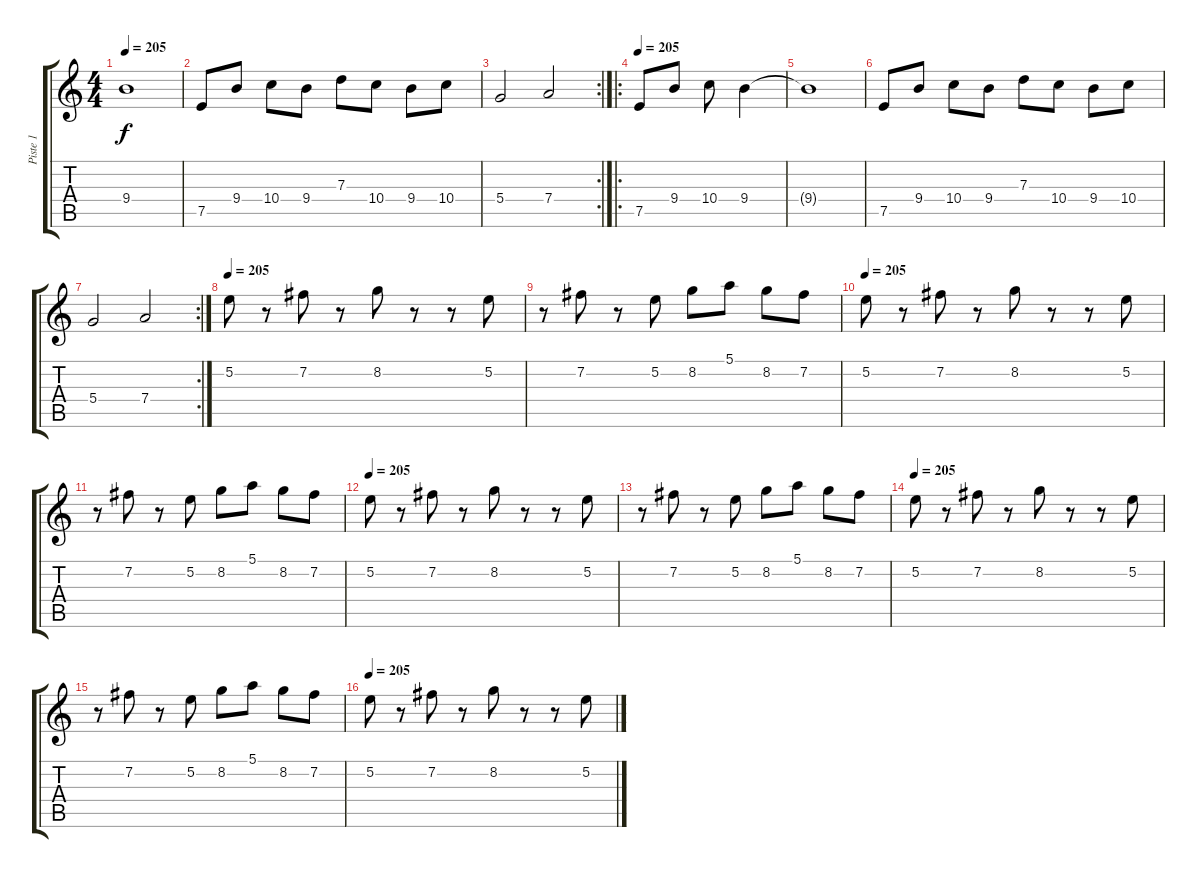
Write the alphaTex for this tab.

\track ("Piste 1" "Piste 1") {instrument electricguitarclean}
\staff {score tabs}
\tuning (E4 B3 G3 D3 A2 E2) {hide}
\ts (4 4)
\tempo 205
\clef g2
\ks c
9.4{t}.1{dy f} |
7.5.8 9.4.8 10.4.8 9.4.8 7.3.8 10.4.8 9.4.8 10.4.8 |
\rc 2
5.4.2 7.4.2 |
\ro
\tempo 205
7.5.8{instrument distortionguitar} 9.4.8 10.4.8 9.4.4 |
9.4{t}.1 |
7.5.8 9.4.8 10.4.8 9.4.8 7.3.8 10.4.8 9.4.8 10.4.8 |
\rc 2
5.4.2 7.4.2 |
\tempo 205
5.2.8{instrument distortionguitar} r.8 7.2.8 r.8 8.2.8 r.8 r.8 5.2.8 |
r.8 7.2.8 r.8 5.2.8 8.2.8 5.1.8 8.2.8 7.2.8 |
\tempo 205
5.2.8{instrument distortionguitar} r.8 7.2.8 r.8 8.2.8 r.8 r.8 5.2.8 |
r.8 7.2.8 r.8 5.2.8 8.2.8 5.1.8 8.2.8 7.2.8 |
\tempo 205
5.2.8{instrument distortionguitar} r.8 7.2.8 r.8 8.2.8 r.8 r.8 5.2.8 |
r.8 7.2.8 r.8 5.2.8 8.2.8 5.1.8 8.2.8 7.2.8 |
\tempo 205
5.2.8{instrument distortionguitar} r.8 7.2.8 r.8 8.2.8 r.8 r.8 5.2.8 |
r.8 7.2.8 r.8 5.2.8 8.2.8 5.1.8 8.2.8 7.2.8 |
\tempo 205
5.2.8{instrument distortionguitar} r.8 7.2.8 r.8 8.2.8 r.8 r.8 5.2.8
